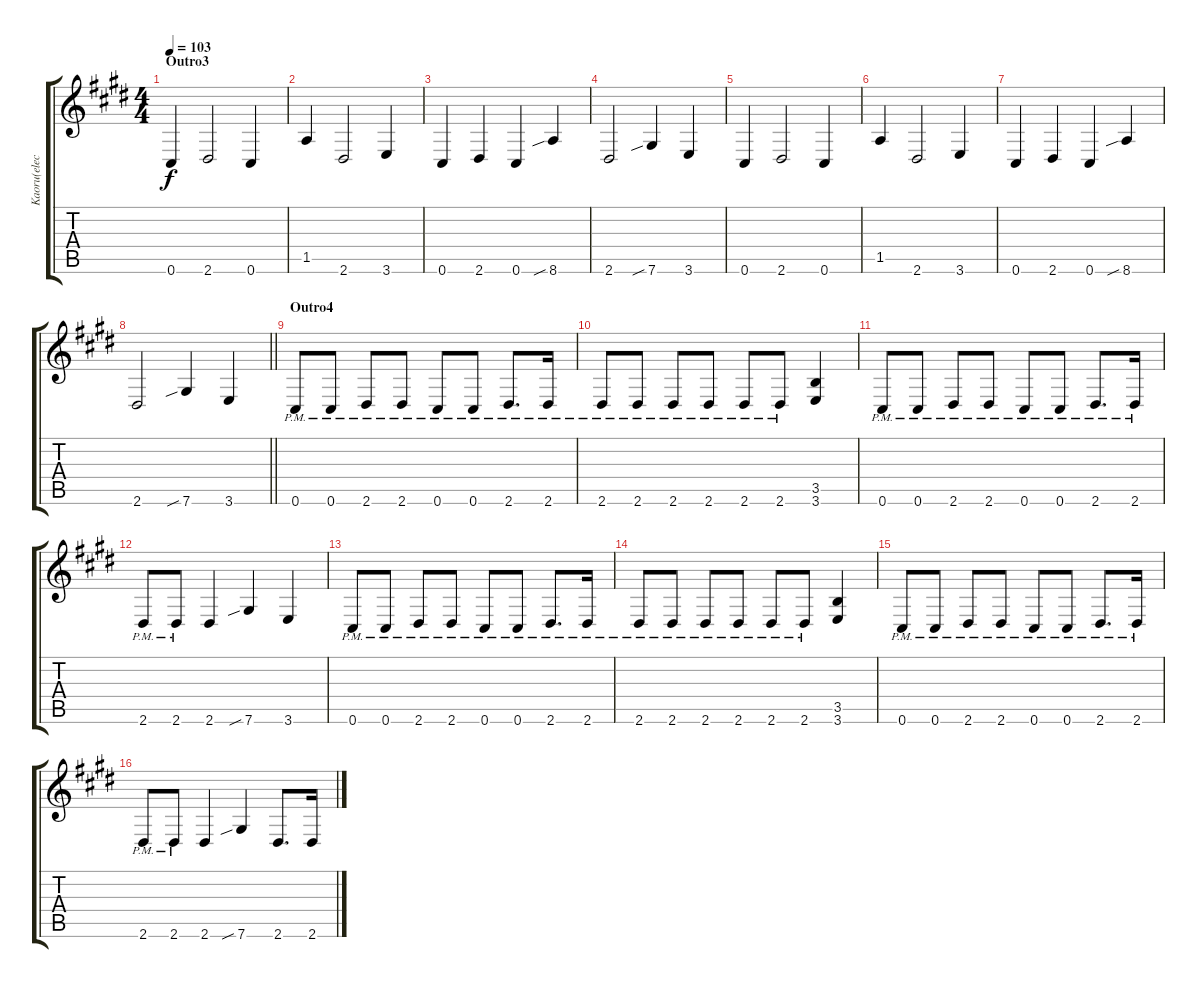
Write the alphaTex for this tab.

\track ("Kaoru(elec)" "Kaoru(elec") {instrument distortionguitar}
\staff {score tabs}
\tuning (Eb4 Bb3 Gb3 Db3 Ab2 Db2) {hide}
\ts (4 4)
\section ("" "Outro3")
\tempo 103
\clef g2
\ks c#minor
0.6.4{dy f} 2.6.2 0.6.4 |
1.5.4 2.6.2 3.6.4 |
0.6.4 2.6.4 0.6.4 8.6{sib}.4 |
2.6.2 7.6{sib}.4 3.6.4 |
0.6.4 2.6.2 0.6.4 |
1.5.4 2.6.2 3.6.4 |
0.6.4 2.6.4 0.6.4 8.6{sib}.4 |
\barLineRight lightlight
2.6.2 7.6{sib}.4 3.6.4 |
\section ("" "Outro4")
0.6{pm}.8 0.6{pm}.8 2.6{pm}.8 2.6{pm}.8 0.6{pm}.8 0.6{pm}.8 2.6{pm}.8{d} 2.6{pm}.16 |
2.6{pm}.8 2.6{pm}.8 2.6{pm}.8 2.6{pm}.8 2.6{pm}.8 2.6{pm}.8 (3.5 3.6).4 |
0.6{pm}.8 0.6{pm}.8 2.6{pm}.8 2.6{pm}.8 0.6{pm}.8 0.6{pm}.8 2.6{pm}.8{d} 2.6{pm}.16 |
2.6{pm}.8 2.6{pm}.8 2.6.4 7.6{sib}.4 3.6.4 |
0.6{pm}.8 0.6{pm}.8 2.6{pm}.8 2.6{pm}.8 0.6{pm}.8 0.6{pm}.8 2.6{pm}.8{d} 2.6{pm}.16 |
2.6{pm}.8 2.6{pm}.8 2.6{pm}.8 2.6{pm}.8 2.6{pm}.8 2.6{pm}.8 (3.5 3.6).4 |
0.6{pm}.8 0.6{pm}.8 2.6{pm}.8 2.6{pm}.8 0.6{pm}.8 0.6{pm}.8 2.6{pm}.8{d} 2.6{pm}.16 |
2.6{pm}.8 2.6{pm}.8 2.6.4 7.6{sib}.4 2.6.8{d} 2.6.16
